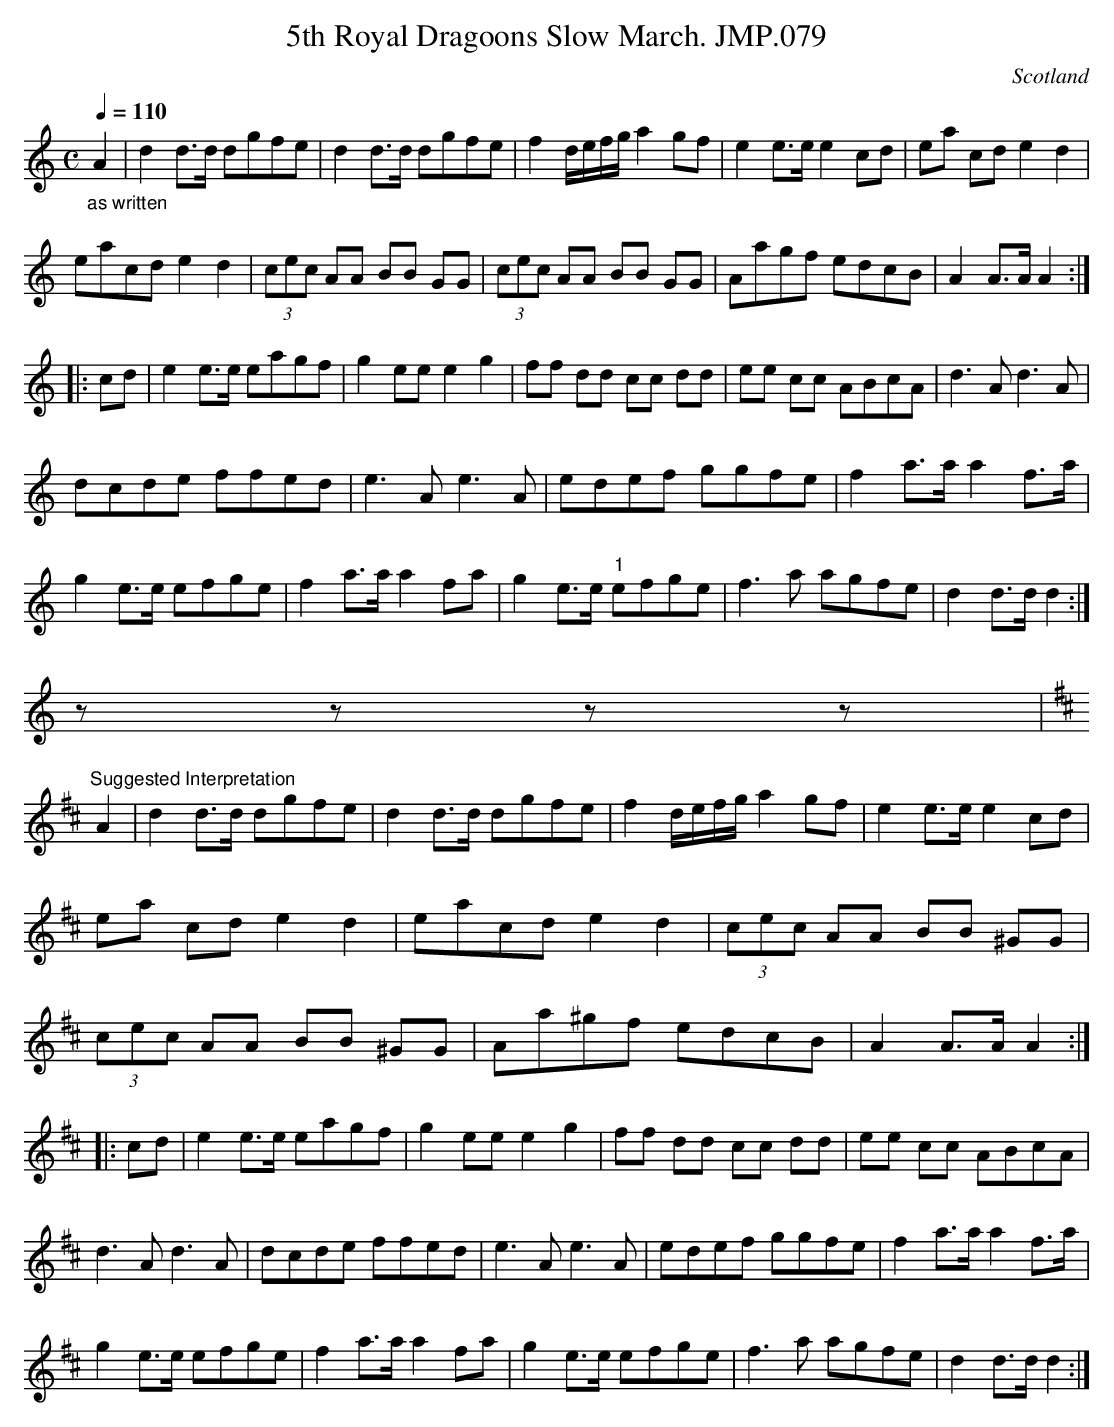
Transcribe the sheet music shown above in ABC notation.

X:1
T:5th Royal Dragoons Slow March. JMP.079
M:C
L:1/8
Q:1/4=110
O:Scotland
K:C major
"_as written"A2 | d2 d>d dgfe | d2 d>d dgfe|\
f2 d/e/f/g/ a2 gf |e2 e>ee2 cd | ea cd e2 d2 |!
eacd e2 d2 | (3cec AA BB GG |\
(3cec AA BB GG | Aagf edcB | A2  A>A A2 :|!
|:cd | e2 e>e eagf | g2 ee e2 g2 |ff dd cc dd |\
ee cc ABcA  | d3 A d3 A |!
dcde ffed | e3 A e3 A | edef ggfe |f2 a>a a2 f>a |!
g2 e>e efge | f2 a>a a2 fa |\
g2 e>e "1"efge | f3 a agfe | d2 d>d d2 :|!
zzzz|!
K:D major
"Suggested Interpretation"A2 | d2 d>d dgfe |\
d2 d>d dgfe|  f2 d/e/f/g/ a2 gf |e2 e>e e2 cd |!
ea cd e2 d2 |eacd e2 d2 | (3cec AA BB ^GG |!
(3cec AA BB ^GG | Aa^gf edcB | A2  A>A A2 :|!
|:cd | e2 e>e eagf | g2 ee e2 g2 |\
ff dd cc dd | ee cc ABcA  |!
d3 A d3 A | \
dcde ffed | e3 A e3 A | edef ggfe |f2 a>a a2 f>a |!
g2 e>e efge | f2 a>a a2 fa |g2 e>e e-f-g-e |\
f3 a agfe | d2 d>d d2 :|
